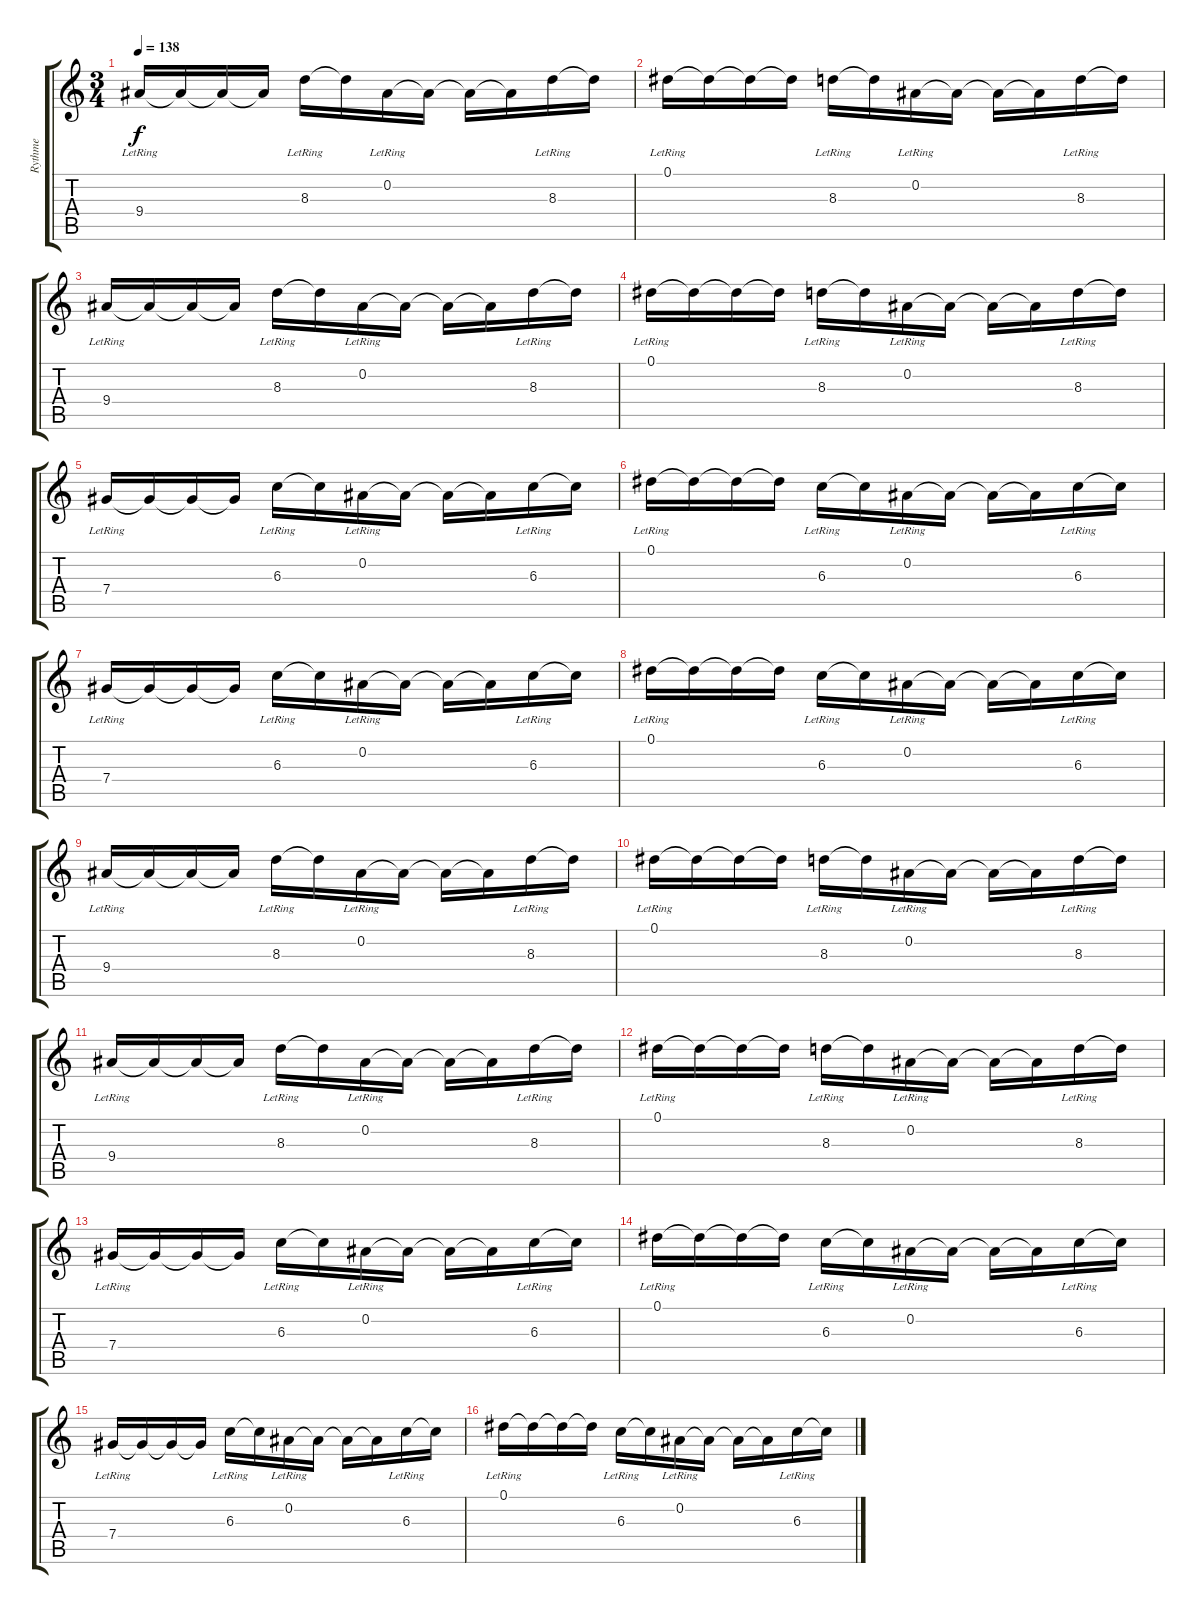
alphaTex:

\track ("Rythme" "Rythme") {instrument electricguitarclean}
\staff {score tabs}
\tuning (Eb4 Bb3 Gb3 Db3 Ab2 Eb2) {hide}
\ts (3 4)
\tempo 138
\clef g2
\ks c
9.4{lr}.16{dy f} 9.4{t}.16 9.4{t}.16 9.4{t}.16 8.3{lr}.16 8.3{t}.16 0.2{lr}.16 0.2{t}.16 0.2{t}.16 0.2{t}.16 8.3{lr}.16 8.3{t}.16 |
0.1{lr}.16 0.1{t}.16 0.1{t}.16 0.1{t}.16 8.3{lr}.16 8.3{t}.16 0.2{lr}.16 0.2{t}.16 0.2{t}.16 0.2{t}.16 8.3{lr}.16 8.3{t}.16 |
9.4{lr}.16 9.4{t}.16 9.4{t}.16 9.4{t}.16 8.3{lr}.16 8.3{t}.16 0.2{lr}.16 0.2{t}.16 0.2{t}.16 0.2{t}.16 8.3{lr}.16 8.3{t}.16 |
0.1{lr}.16 0.1{t}.16 0.1{t}.16 0.1{t}.16 8.3{lr}.16 8.3{t}.16 0.2{lr}.16 0.2{t}.16 0.2{t}.16 0.2{t}.16 8.3{lr}.16 8.3{t}.16 |
7.4{lr}.16 7.4{t}.16 7.4{t}.16 7.4{t}.16 6.3{lr}.16 6.3{t}.16 0.2{lr}.16 0.2{t}.16 0.2{t}.16 0.2{t}.16 6.3{lr}.16 6.3{t}.16 |
0.1{lr}.16 0.1{t}.16 0.1{t}.16 0.1{t}.16 6.3{lr}.16 6.3{t}.16 0.2{lr}.16 0.2{t}.16 0.2{t}.16 0.2{t}.16 6.3{lr}.16 6.3{t}.16 |
7.4{lr}.16 7.4{t}.16 7.4{t}.16 7.4{t}.16 6.3{lr}.16 6.3{t}.16 0.2{lr}.16 0.2{t}.16 0.2{t}.16 0.2{t}.16 6.3{lr}.16 6.3{t}.16 |
0.1{lr}.16 0.1{t}.16 0.1{t}.16 0.1{t}.16 6.3{lr}.16 6.3{t}.16 0.2{lr}.16 0.2{t}.16 0.2{t}.16 0.2{t}.16 6.3{lr}.16 6.3{t}.16 |
9.4{lr}.16 9.4{t}.16 9.4{t}.16 9.4{t}.16 8.3{lr}.16 8.3{t}.16 0.2{lr}.16 0.2{t}.16 0.2{t}.16 0.2{t}.16 8.3{lr}.16 8.3{t}.16 |
0.1{lr}.16 0.1{t}.16 0.1{t}.16 0.1{t}.16 8.3{lr}.16 8.3{t}.16 0.2{lr}.16 0.2{t}.16 0.2{t}.16 0.2{t}.16 8.3{lr}.16 8.3{t}.16 |
9.4{lr}.16 9.4{t}.16 9.4{t}.16 9.4{t}.16 8.3{lr}.16 8.3{t}.16 0.2{lr}.16 0.2{t}.16 0.2{t}.16 0.2{t}.16 8.3{lr}.16 8.3{t}.16 |
0.1{lr}.16 0.1{t}.16 0.1{t}.16 0.1{t}.16 8.3{lr}.16 8.3{t}.16 0.2{lr}.16 0.2{t}.16 0.2{t}.16 0.2{t}.16 8.3{lr}.16 8.3{t}.16 |
7.4{lr}.16 7.4{t}.16 7.4{t}.16 7.4{t}.16 6.3{lr}.16 6.3{t}.16 0.2{lr}.16 0.2{t}.16 0.2{t}.16 0.2{t}.16 6.3{lr}.16 6.3{t}.16 |
0.1{lr}.16 0.1{t}.16 0.1{t}.16 0.1{t}.16 6.3{lr}.16 6.3{t}.16 0.2{lr}.16 0.2{t}.16 0.2{t}.16 0.2{t}.16 6.3{lr}.16 6.3{t}.16 |
7.4{lr}.16 7.4{t}.16 7.4{t}.16 7.4{t}.16 6.3{lr}.16 6.3{t}.16 0.2{lr}.16 0.2{t}.16 0.2{t}.16 0.2{t}.16 6.3{lr}.16 6.3{t}.16 |
0.1{lr}.16 0.1{t}.16 0.1{t}.16 0.1{t}.16 6.3{lr}.16 6.3{t}.16 0.2{lr}.16 0.2{t}.16 0.2{t}.16 0.2{t}.16 6.3{lr}.16 6.3{t}.16
